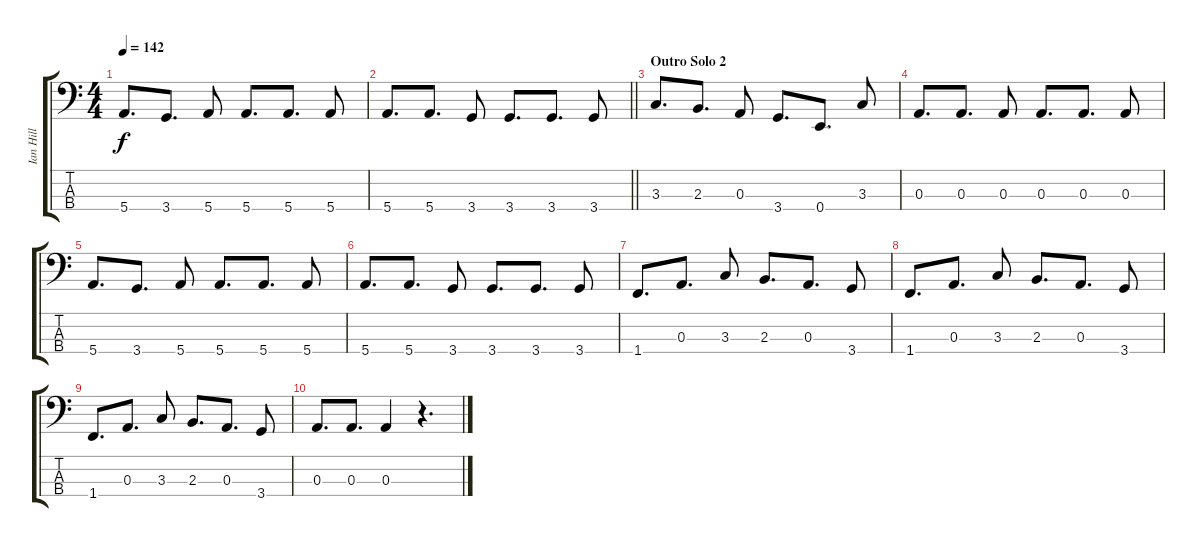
\track ("Ian Hill" "Ian Hill") {instrument electricbasspick}
\staff {score tabs}
\tuning (G2 D2 A1 E1) {hide}
\ts (4 4)
\tempo 142
\clef f4
\ks c
5.4.8{d dy f} 3.4.8{d} 5.4.8 5.4.8{d} 5.4.8{d} 5.4.8 |
\barLineRight lightlight
5.4.8{d} 5.4.8{d} 3.4.8 3.4.8{d} 3.4.8{d} 3.4.8 |
\section ("" "Outro Solo 2")
3.3.8{d} 2.3.8{d} 0.3.8 3.4.8{d} 0.4.8{d} 3.3.8 |
0.3.8{d} 0.3.8{d} 0.3.8 0.3.8{d} 0.3.8{d} 0.3.8 |
5.4.8{d} 3.4.8{d} 5.4.8 5.4.8{d} 5.4.8{d} 5.4.8 |
5.4.8{d} 5.4.8{d} 3.4.8 3.4.8{d} 3.4.8{d} 3.4.8 |
1.4.8{d} 0.3.8{d} 3.3.8 2.3.8{d} 0.3.8{d} 3.4.8 |
1.4.8{d} 0.3.8{d} 3.3.8 2.3.8{d} 0.3.8{d} 3.4.8 |
1.4.8{d} 0.3.8{d} 3.3.8 2.3.8{d} 0.3.8{d} 3.4.8 |
0.3.8{d} 0.3.8{d} 0.3.4 r.4{d}
